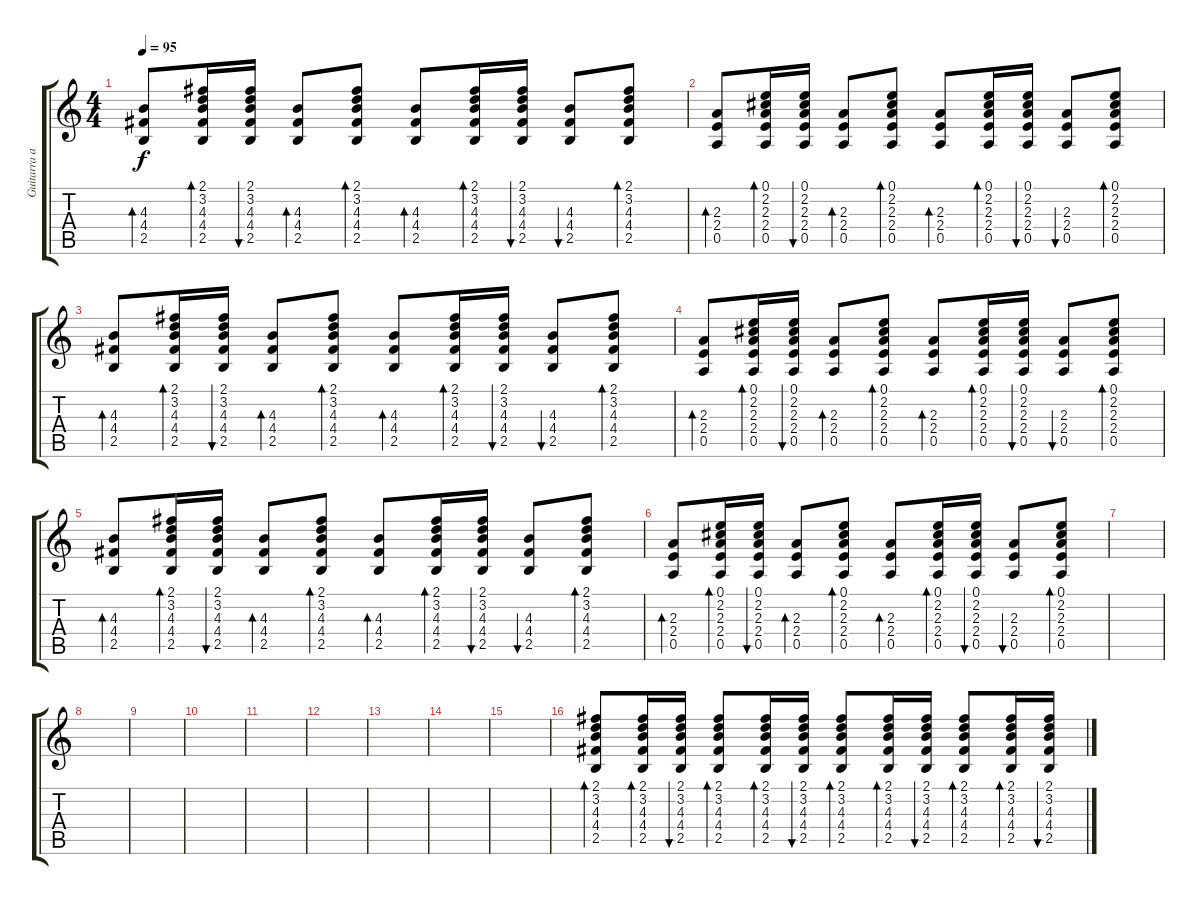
\track ("Guitarra acustica 2" "Guitarra a") {instrument acousticguitarsteel}
\staff {score tabs}
\tuning (E4 B3 G3 D3 A2 E2) {hide}
\ts (4 4)
\tempo 95
\clef g2
\ks c
(4.3 4.4 2.5).8{bd 60 dy f} (2.1 3.2 4.3 4.4 2.5).16{bd 60} (2.1 3.2 4.3 4.4 2.5).16{bu 60} (4.3 4.4 2.5).8{bd 60} (2.1 3.2 4.3 4.4 2.5).8{bd 60} (4.3 4.4 2.5).8{bd 60} (2.1 3.2 4.3 4.4 2.5).16{bd 60} (2.1 3.2 4.3 4.4 2.5).16{bu 60} (4.3 4.4 2.5).8{bu 60} (2.1 3.2 4.3 4.4 2.5).8{bd 60} |
(2.3 2.4 0.5).8{bd 60} (0.1 2.2 2.3 2.4 0.5).16{bd 60} (0.1 2.2 2.3 2.4 0.5).16{bu 60} (2.3 2.4 0.5).8{bd 60} (0.1 2.2 2.3 2.4 0.5).8{bd 60} (2.3 2.4 0.5).8{bd 60} (0.1 2.2 2.3 2.4 0.5).16{bd 60} (0.1 2.2 2.3 2.4 0.5).16{bu 60} (2.3 2.4 0.5).8{bu 60} (0.1 2.2 2.3 2.4 0.5).8{bd 60} |
(4.3 4.4 2.5).8{bd 60} (2.1 3.2 4.3 4.4 2.5).16{bd 60} (2.1 3.2 4.3 4.4 2.5).16{bu 60} (4.3 4.4 2.5).8{bd 60} (2.1 3.2 4.3 4.4 2.5).8{bd 60} (4.3 4.4 2.5).8{bd 60} (2.1 3.2 4.3 4.4 2.5).16{bd 60} (2.1 3.2 4.3 4.4 2.5).16{bu 60} (4.3 4.4 2.5).8{bu 60} (2.1 3.2 4.3 4.4 2.5).8{bd 60} |
(2.3 2.4 0.5).8{bd 60} (0.1 2.2 2.3 2.4 0.5).16{bd 60} (0.1 2.2 2.3 2.4 0.5).16{bu 60} (2.3 2.4 0.5).8{bd 60} (0.1 2.2 2.3 2.4 0.5).8{bd 60} (2.3 2.4 0.5).8{bd 60} (0.1 2.2 2.3 2.4 0.5).16{bd 60} (0.1 2.2 2.3 2.4 0.5).16{bu 60} (2.3 2.4 0.5).8{bu 60} (0.1 2.2 2.3 2.4 0.5).8{bd 60} |
(4.3 4.4 2.5).8{bd 60} (2.1 3.2 4.3 4.4 2.5).16{bd 60} (2.1 3.2 4.3 4.4 2.5).16{bu 60} (4.3 4.4 2.5).8{bd 60} (2.1 3.2 4.3 4.4 2.5).8{bd 60} (4.3 4.4 2.5).8{bd 60} (2.1 3.2 4.3 4.4 2.5).16{bd 60} (2.1 3.2 4.3 4.4 2.5).16{bu 60} (4.3 4.4 2.5).8{bu 60} (2.1 3.2 4.3 4.4 2.5).8{bd 60} |
(2.3 2.4 0.5).8{bd 60} (0.1 2.2 2.3 2.4 0.5).16{bd 60} (0.1 2.2 2.3 2.4 0.5).16{bu 60} (2.3 2.4 0.5).8{bd 60} (0.1 2.2 2.3 2.4 0.5).8{bd 60} (2.3 2.4 0.5).8{bd 60} (0.1 2.2 2.3 2.4 0.5).16{bd 60} (0.1 2.2 2.3 2.4 0.5).16{bu 60} (2.3 2.4 0.5).8{bu 60} (0.1 2.2 2.3 2.4 0.5).8{bd 60} |
|
|
|
|
|
|
|
|
|
(2.1 3.2 4.3 4.4 2.5).8{bd 60} (2.1 3.2 4.3 4.4 2.5).16{bd 60} (2.1 3.2 4.3 4.4 2.5).16{bu 60} (2.1 3.2 4.3 4.4 2.5).8{bd 60} (2.1 3.2 4.3 4.4 2.5).16{bd 60} (2.1 3.2 4.3 4.4 2.5).16{bu 60} (2.1 3.2 4.3 4.4 2.5).8{bd 60} (2.1 3.2 4.3 4.4 2.5).16{bd 60} (2.1 3.2 4.3 4.4 2.5).16{bu 60} (2.1 3.2 4.3 4.4 2.5).8{bd 60} (2.1 3.2 4.3 4.4 2.5).16{bd 60} (2.1 3.2 4.3 4.4 2.5).16{bu 60}
